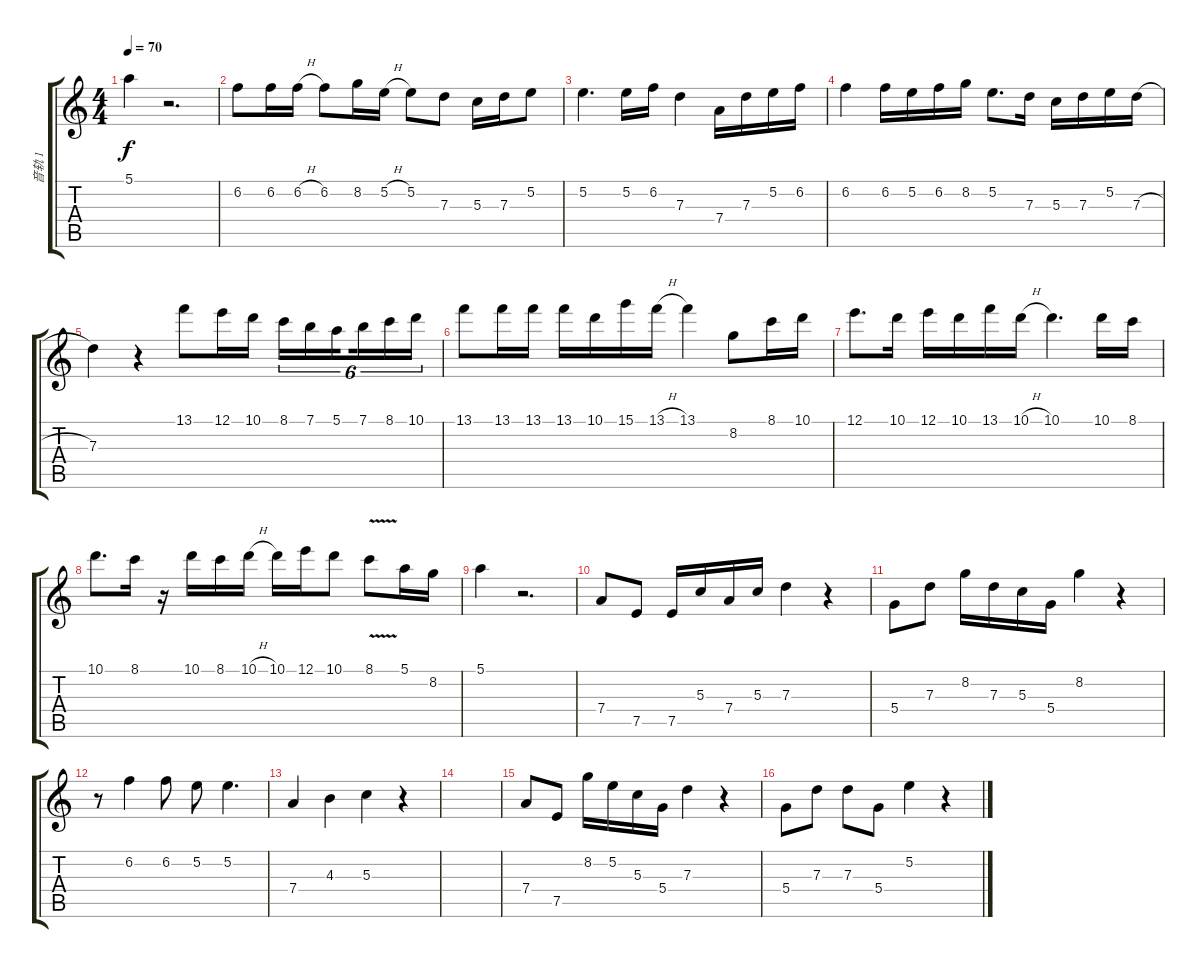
\track ("音轨 1" "音轨 1") {instrument acousticguitarsteel}
\staff {score tabs}
\tuning (E4 B3 G3 D3 A2 E2) {hide}
\ts (4 4)
\tempo 70
\clef g2
\ks c
5.1.4{dy f} r.2{d} |
6.2.8 6.2.16 6.2{h}.16 6.2.8 8.2.16 5.2{h}.16 5.2.8 7.3.8 5.3.16 7.3.16 5.2.8 |
5.2.4{d} 5.2.16 6.2.16 7.3.4 7.4.16 7.3.16 5.2.16 6.2.16 |
6.2.4 6.2.16 5.2.16 6.2.16 8.2.16 5.2.8{d} 7.3.16 5.3.16 7.3.16 5.2.16 7.3{h}.16 |
7.3.4 r.4 13.1.8 12.1.16 10.1.16 8.1.16{tu (6 4)} 7.1.16{tu (6 4)} 5.1.16{tu (6 4) beam splitsecondary} 7.1.16{tu (6 4)} 8.1.16{tu (6 4)} 10.1.16{tu (6 4)} |
13.1.8 13.1.16 13.1.16 13.1.16 10.1.16 15.1.16 13.1{h}.16 13.1.4 8.2.8 8.1.16 10.1.16 |
12.1.8{d} 10.1.16 12.1.16 10.1.16 13.1.16 10.1{h}.16 10.1.4{d} 10.1.16 8.1.16 |
10.1.8{d} 8.1.16 r.16 10.1.16 8.1.16 10.1{h}.16 10.1.16 12.1.16 10.1.8 8.1{v}.8 5.1.16 8.2.16 |
5.1.4 r.2{d} |
7.4.8 7.5.8 7.5.16 5.3.16 7.4.16 5.3.16 7.3.4 r.4 |
5.4.8 7.3.8{txt ""} 8.2.16 7.3.16 5.3.16 5.4.16 8.2.4 r.4 |
r.8 6.2.4 6.2.8 5.2.8 5.2.4{d} |
7.4.4 4.3.4 5.3.4 r.4 |
|
7.4.8 7.5.8 8.2.16 5.2.16 5.3.16 5.4.16 7.3.4 r.4 |
5.4.8 7.3.8 7.3.8 5.4.8 5.2.4 r.4
